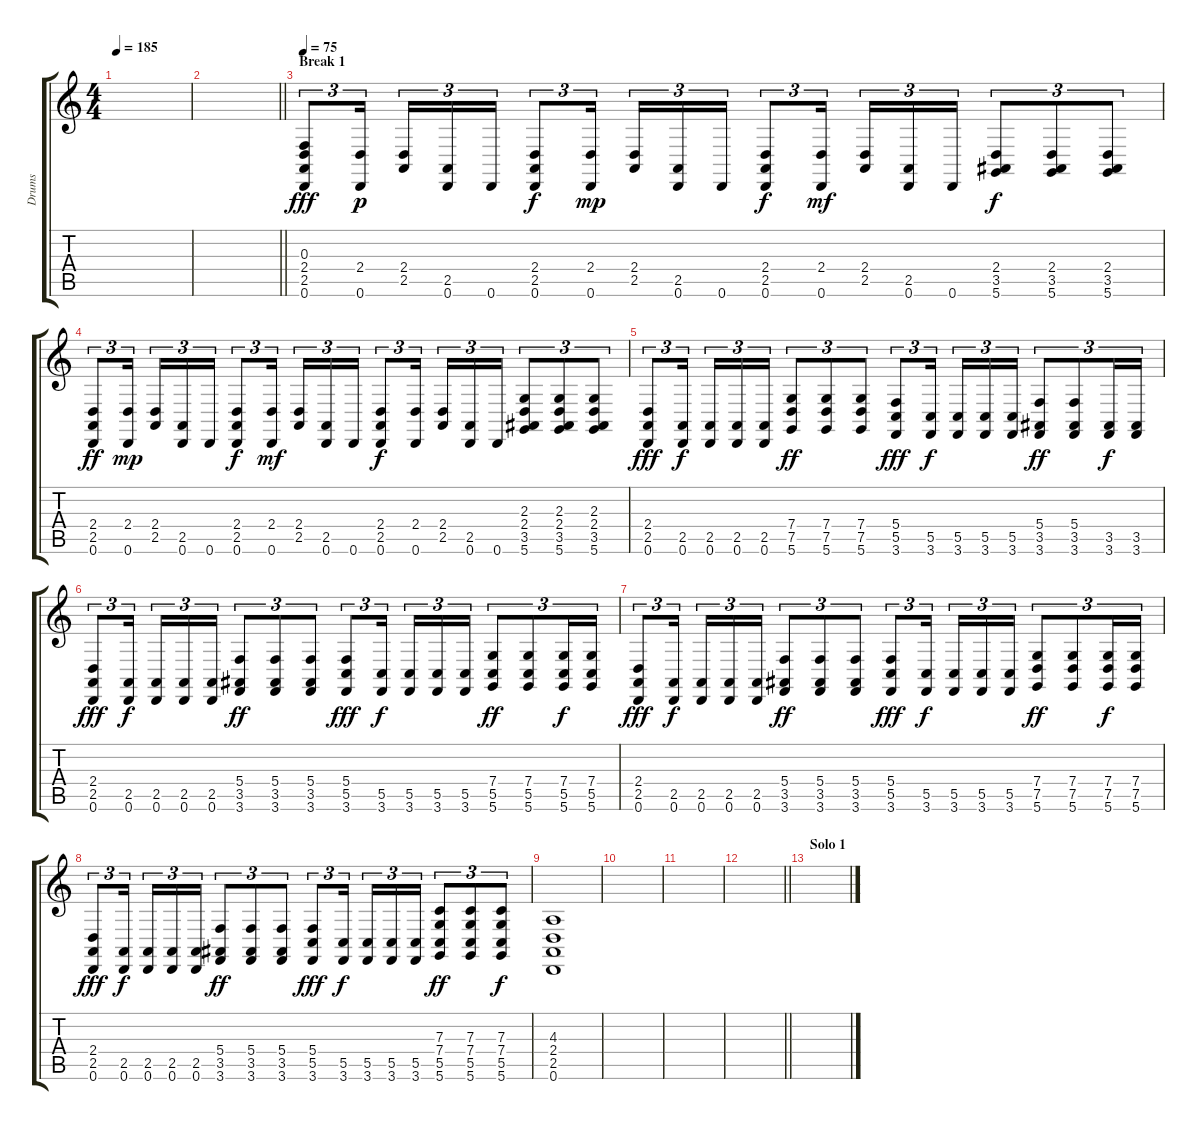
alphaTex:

\track ("Drums" "Drums") {instrument taikodrum}
\staff {score tabs}
\tuning (D4 A3 F3 C3 G2 D2) {hide}
\ts (4 4)
\tempo 185
\clef g2
\ks c
|
\barLineRight lightlight
|
\section ("" "Break 1")
\tempo 75
(0.3 2.4 2.5 0.6).8{tu (3 2) dy fff} (2.4 0.6).16{tu (3 2) dy p beam splitsecondary} (2.4 2.5).16{tu (3 2)} (2.5 0.6).16{tu (3 2)} 0.6.16{tu (3 2)} (2.4 2.5 0.6).8{tu (3 2) dy f} (2.4 0.6).16{tu (3 2) dy mp beam splitsecondary} (2.4 2.5).16{tu (3 2)} (2.5 0.6).16{tu (3 2)} 0.6.16{tu (3 2)} (2.4 2.5 0.6).8{tu (3 2) dy f} (2.4 0.6).16{tu (3 2) dy mf beam splitsecondary} (2.4 2.5).16{tu (3 2)} (2.5 0.6).16{tu (3 2)} 0.6.16{tu (3 2)} (2.4 3.5 5.6).8{tu (3 2) dy f} (2.4 3.5 5.6).8{tu (3 2)} (2.4 3.5 5.6).8{tu (3 2)} |
(2.4 2.5 0.6).8{tu (3 2) dy ff} (2.4 0.6).16{tu (3 2) dy mp beam splitsecondary} (2.4 2.5).16{tu (3 2)} (2.5 0.6).16{tu (3 2)} 0.6.16{tu (3 2)} (2.4 2.5 0.6).8{tu (3 2) dy f} (2.4 0.6).16{tu (3 2) dy mf beam splitsecondary} (2.4 2.5).16{tu (3 2)} (2.5 0.6).16{tu (3 2)} 0.6.16{tu (3 2)} (2.4 2.5 0.6).8{tu (3 2) dy f} (2.4 0.6).16{tu (3 2) beam splitsecondary} (2.4 2.5).16{tu (3 2)} (2.5 0.6).16{tu (3 2)} 0.6.16{tu (3 2)} (2.3 2.4 3.5 5.6).8{tu (3 2)} (2.3 2.4 3.5 5.6).8{tu (3 2)} (2.3 2.4 3.5 5.6).8{tu (3 2)} |
(2.4 2.5 0.6).8{tu (3 2) dy fff} (2.5 0.6).16{tu (3 2) dy f beam splitsecondary} (2.5 0.6).16{tu (3 2)} (2.5 0.6).16{tu (3 2)} (2.5 0.6).16{tu (3 2)} (7.4 7.5 5.6).8{tu (3 2) dy ff} (7.4 7.5 5.6).8{tu (3 2)} (7.4 7.5 5.6).8{tu (3 2)} (5.4 5.5 3.6).8{tu (3 2) dy fff} (5.5 3.6).16{tu (3 2) dy f beam splitsecondary} (5.5 3.6).16{tu (3 2)} (5.5 3.6).16{tu (3 2)} (5.5 3.6).16{tu (3 2)} (5.4 3.5 3.6).8{tu (3 2) dy ff} (5.4 3.5 3.6).8{tu (3 2)} (3.5 3.6).16{tu (3 2) dy f} (3.5 3.6).16{tu (3 2)} |
(2.4 2.5 0.6).8{tu (3 2) dy fff} (2.5 0.6).16{tu (3 2) dy f beam splitsecondary} (2.5 0.6).16{tu (3 2)} (2.5 0.6).16{tu (3 2)} (2.5 0.6).16{tu (3 2)} (5.4 3.5 3.6).8{tu (3 2) dy ff} (5.4 3.5 3.6).8{tu (3 2)} (5.4 3.5 3.6).8{tu (3 2)} (5.4 5.5 3.6).8{tu (3 2) dy fff} (5.5 3.6).16{tu (3 2) dy f beam splitsecondary} (5.5 3.6).16{tu (3 2)} (5.5 3.6).16{tu (3 2)} (5.5 3.6).16{tu (3 2)} (7.4 5.5 5.6).8{tu (3 2) dy ff} (7.4 5.5 5.6).8{tu (3 2)} (7.4 5.5 5.6).16{tu (3 2) dy f} (7.4 5.5 5.6).16{tu (3 2)} |
(2.4 2.5 0.6).8{tu (3 2) dy fff} (2.5 0.6).16{tu (3 2) dy f beam splitsecondary} (2.5 0.6).16{tu (3 2)} (2.5 0.6).16{tu (3 2)} (2.5 0.6).16{tu (3 2)} (5.4 3.5 3.6).8{tu (3 2) dy ff} (5.4 3.5 3.6).8{tu (3 2)} (5.4 3.5 3.6).8{tu (3 2)} (5.4 5.5 3.6).8{tu (3 2) dy fff} (5.5 3.6).16{tu (3 2) dy f beam splitsecondary} (5.5 3.6).16{tu (3 2)} (5.5 3.6).16{tu (3 2)} (5.5 3.6).16{tu (3 2)} (7.4 7.5 5.6).8{tu (3 2) dy ff} (7.4 7.5 5.6).8{tu (3 2)} (7.4 7.5 5.6).16{tu (3 2) dy f} (7.4 7.5 5.6).16{tu (3 2)} |
(2.4 2.5 0.6).8{tu (3 2) dy fff} (2.5 0.6).16{tu (3 2) dy f beam splitsecondary} (2.5 0.6).16{tu (3 2)} (2.5 0.6).16{tu (3 2)} (2.5 0.6).16{tu (3 2)} (5.4 3.5 3.6).8{tu (3 2) dy ff} (5.4 3.5 3.6).8{tu (3 2)} (5.4 3.5 3.6).8{tu (3 2)} (5.4 5.5 3.6).8{tu (3 2) dy fff} (5.5 3.6).16{tu (3 2) dy f beam splitsecondary} (5.5 3.6).16{tu (3 2)} (5.5 3.6).16{tu (3 2)} (5.5 3.6).16{tu (3 2)} (7.3 7.4 5.5 5.6).8{tu (3 2) dy ff} (7.3 7.4 5.5 5.6).8{tu (3 2)} (7.3 7.4 5.5 5.6).8{tu (3 2) dy f} |
(4.3 2.4 2.5 0.6).1 |
|
|
\barLineRight lightlight
|
\section ("" "Solo 1")
